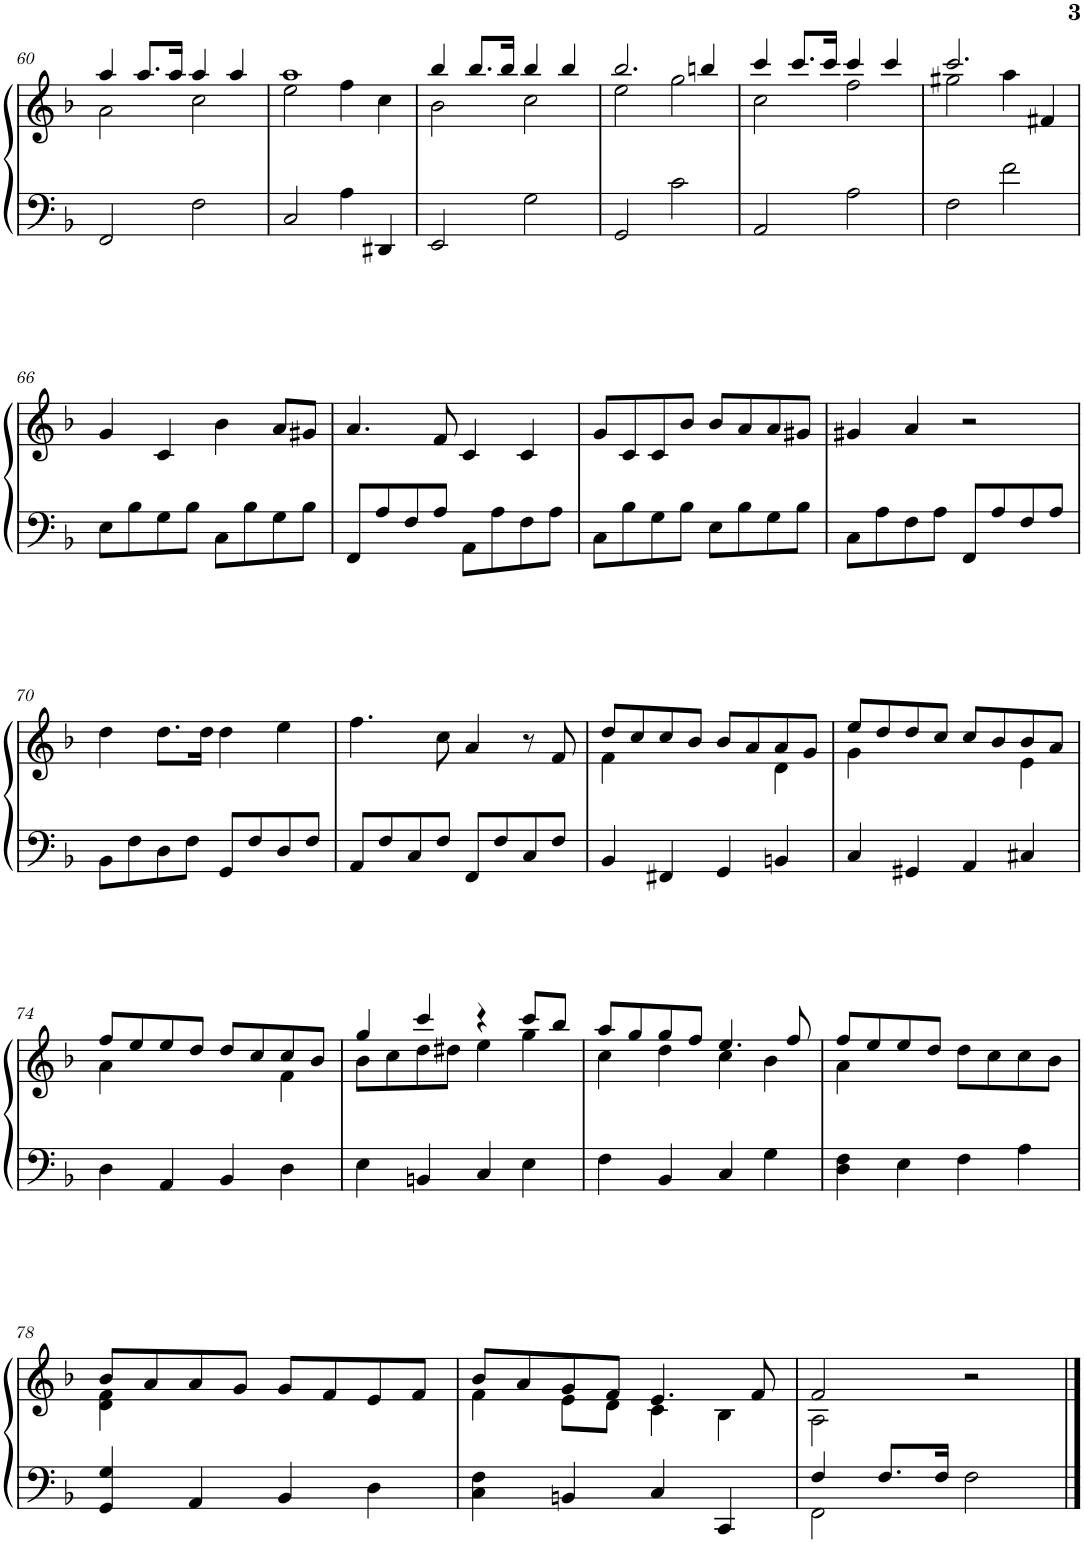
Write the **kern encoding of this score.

**kern	**kern
*part1	*part1
*staff2	*staff1
*I"Piano	*
*I'Pno.	*
!!LO:PB:g=z
*clefF4	*clefG2
*k[b-]	*k[b-]
*M4/4	*M4/4
=60	=60
*	*^
2FF/	4aa/	2a\
.	8.aa/L	.
.	16aa/Jk	.
2F\	4aa/	2cc\
.	4aa/	.
=61	=61	=61
2C/	1aa	2ee\
4A\	.	4ff\
4DD#X/	.	4cc\
=62	=62	=62
2EE/	4bb-/	2b-\
.	8.bb-/L	.
.	16bb-/Jk	.
2G\	4bb-/	2cc\
.	4bb-/	.
=63	=63	=63
2GG/	2.bb-/	2ee\
2c\	.	2gg\
.	4bbn/	.
=64	=64	=64
2AA/	4ccc/	2cc\
.	8.ccc/L	.
.	16ccc/Jk	.
2A\	4ccc/	2ff\
.	4ccc/	.
=65	=65	=65
2F\	2.ccc/	2gg#X\
2f\	.	4aa\
.	4f#X/	4ryy
*	*v	*v
!!LO:LB:g=z
=66	=66
8E\L	4g/
8B-\	.
8G\	4c/
8B-\J	.
8C\L	4b-\
8B-\	.
8G\	8a/L
8B-\J	8g#X/J
=67	=67
8FF/L	4.a/
8A/	.
8F/	.
8A/J	8f/
8AA\L	4c/
8A\	.
8F\	4c/
8A\J	.
=68	=68
8C\L	8g/L
8B-\	8c/
8G\	8c/
8B-\J	8b-/J
8E\L	8b-/L
8B-\	8a/
8G\	8a/
8B-\J	8g#X/J
=69	=69
8C\L	4g#X/
8A\	.
8F\	4a/
8A\J	.
8FF/L	2r
8A/	.
8F/	.
8A/J	.
!!LO:LB:g=z
=70	=70
8BB-\L	4dd\
8F\	.
8D\	8.dd\L
8F\J	.
.	16dd\Jk
8GG/L	4dd\
8F/	.
8D/	4ee\
8F/J	.
=71	=71
8AA/L	4.ff\
8F/	.
8C/	.
8F/J	8cc\
8FF/L	4a/
8F/	.
8C/	8r
8F/J	8f/
=72	=72
*	*^
4BB-/	8dd/L	4f\
.	8cc/	.
4FF#X/	8cc/	2ryy
.	8b-/J	.
4GG/	8b-/L	.
.	8a/	.
4BBn/	8a/	4d\
.	8g/J	.
=73	=73	=73
4C/	8ee/L	4g\
.	8dd/	.
4GG#X/	8dd/	2ryy
.	8cc/J	.
4AA/	8cc/L	.
.	8b-/	.
4C#X/	8b-/	4e\
.	8a/J	.
!!LO:LB:g=z	!!
=74	=74	=74
4D\	8ff/L	4a\
.	8ee/	.
4AA/	8ee/	2ryy
.	8dd/J	.
4BB-/	8dd/L	.
.	8cc/	.
4D\	8cc/	4f\
.	8b-/J	.
=75	=75	=75
4E\	4gg/	8b-\L
.	.	8cc\
4BBn/	4ccc/	8dd\
.	.	8dd#X\J
4C/	4r	4ee\
4E\	8ccc/L	4gg\
.	8bb-/J	.
=76	=76	=76
4F\	8aa/L	4cc\
.	8gg/	.
4BB-/	8gg/	4dd\
.	8ff/J	.
4C/	4.ee/	4cc\
4G\	.	4b-\
.	8ff/	.
=77	=77	=77
4D\ 4F\	8ff/L	4a\
.	8ee/	.
4E\	8ee/	2.ryy
.	8dd/J	.
4F\	8dd\L	.
.	8cc\	.
4A\	8cc\	.
.	8b-\J	.
!!LO:LB:g=z	!!
=78	=78	=78
4GG/ 4G/	8b-/L	4d\ 4f\
.	8a/	.
4AA/	8a/	2.ryy
.	8g/J	.
4BB-/	8g/L	.
.	8f/	.
4D\	8e/	.
.	8f/J	.
=79	=79	=79
4C\ 4F\	8b-/L	4f\
.	8a/	.
4BBn/	8g/	8e\L
.	8f/J	8d\J
4C/	4.e/	4c\
4CC/	.	4B-\
.	8f/	.
=80	=80	=80
*^	*	*
4F/	2FF\	2f/	2A\
8.F/L	.	.	.
16F/Jk	.	.	.
2F\	2ryy	2r	2ryy
*v	*v	*	*
*	*v	*v
==	==
*-	*-
